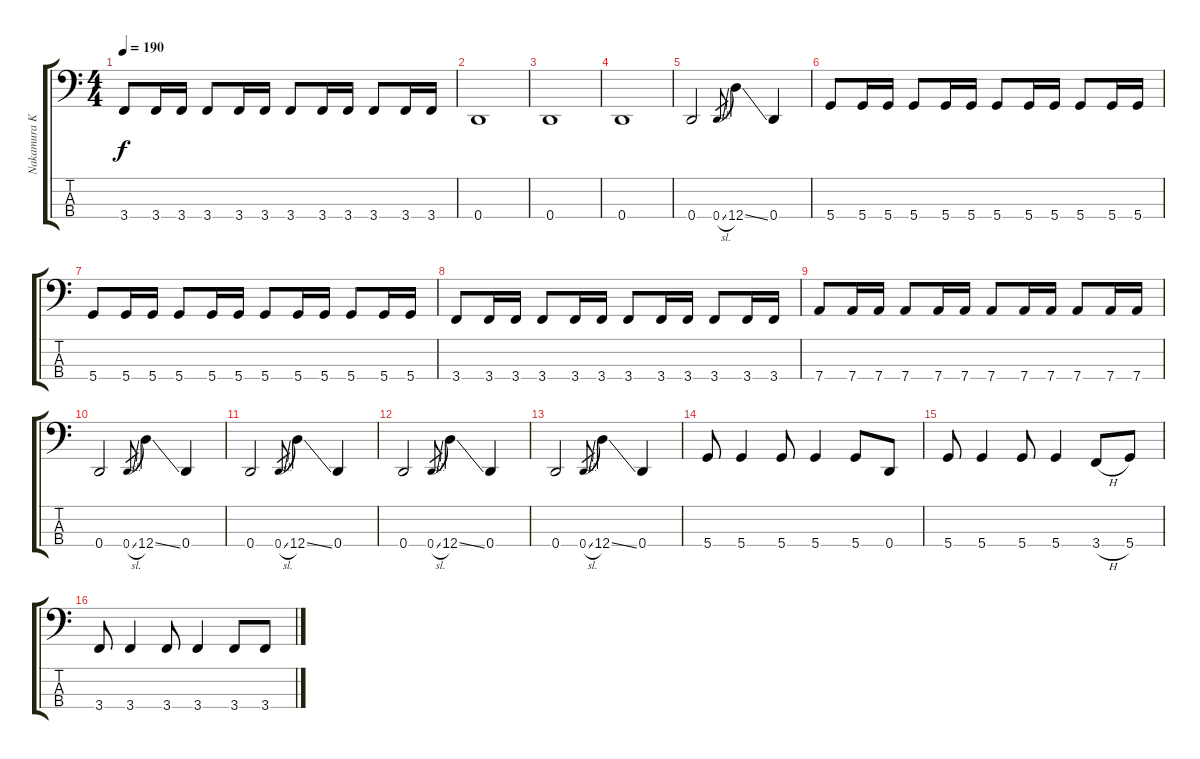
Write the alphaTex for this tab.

\track ("Nakamura Kazuhiko" "Nakamura K") {instrument electricbassfinger}
\staff {score tabs}
\tuning (G2 D2 A1 D1) {hide}
\ts (4 4)
\tempo 190
\clef f4
\ks c
3.4.8{dy f} 3.4.16 3.4.16 3.4.8 3.4.16 3.4.16 3.4.8 3.4.16 3.4.16 3.4.8 3.4.16 3.4.16 |
0.4.1 |
0.4.1 |
0.4.1 |
0.4.2 0.4{sl}.8{gr} 12.4{ss}.4 0.4.4 |
5.4.8 5.4.16 5.4.16 5.4.8 5.4.16 5.4.16 5.4.8 5.4.16 5.4.16 5.4.8 5.4.16 5.4.16 |
5.4.8 5.4.16 5.4.16 5.4.8 5.4.16 5.4.16 5.4.8 5.4.16 5.4.16 5.4.8 5.4.16 5.4.16 |
3.4.8 3.4.16 3.4.16 3.4.8 3.4.16 3.4.16 3.4.8 3.4.16 3.4.16 3.4.8 3.4.16 3.4.16 |
7.4.8 7.4.16 7.4.16 7.4.8 7.4.16 7.4.16 7.4.8 7.4.16 7.4.16 7.4.8 7.4.16 7.4.16 |
0.4.2 0.4{sl}.8{gr} 12.4{ss}.4 0.4.4 |
0.4.2 0.4{sl}.8{gr} 12.4{ss}.4 0.4.4 |
0.4.2 0.4{sl}.8{gr} 12.4{ss}.4 0.4.4 |
0.4.2 0.4{sl}.8{gr} 12.4{ss}.4 0.4.4 |
5.4.8 5.4.4 5.4.8 5.4.4 5.4.8 0.4.8 |
5.4.8 5.4.4 5.4.8 5.4.4 3.4{h}.8 5.4.8 |
3.4.8 3.4.4 3.4.8 3.4.4 3.4.8 3.4.8
